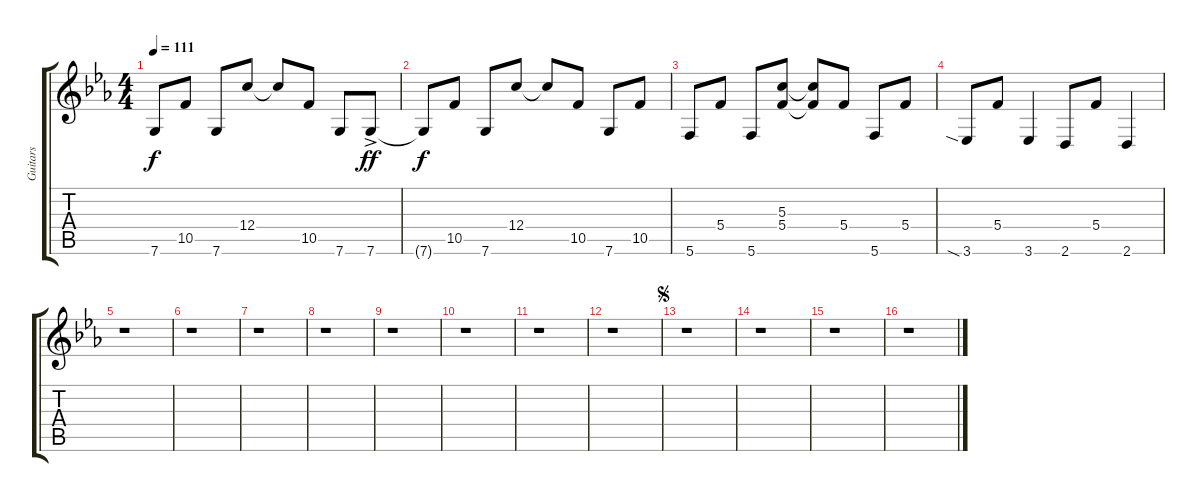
\track ("Guitars" "Guitars") {instrument distortionguitar}
\staff {score tabs}
\tuning (E4 C4 G3 C3 G2 C2) {hide}
\ts (4 4)
\tempo 111
\clef g2
\ks eb
7.6.8{dy f} 10.5.8 7.6.8 12.4.8 12.4{t}.8 10.5.8 7.6.8 7.6{ac}.8{dy ff} |
7.6{t}.8{dy f} 10.5.8 7.6.8 12.4.8 12.4{t}.8 10.5.8 7.6.8 10.5.8 |
5.6.8 5.4.8 5.6.8 (5.3 5.4).8 (5.3{t} 5.4{t}).8 5.4.8 5.6.8 5.4.8 |
3.6{sia}.8 5.4.8 3.6.4 2.6.8 5.4.8 2.6.4 |
r.1 |
r.1 |
r.1 |
r.1 |
r.1 |
r.1 |
r.1 |
r.1 |
\jump segno
r.1 |
r.1 |
r.1 |
r.1
